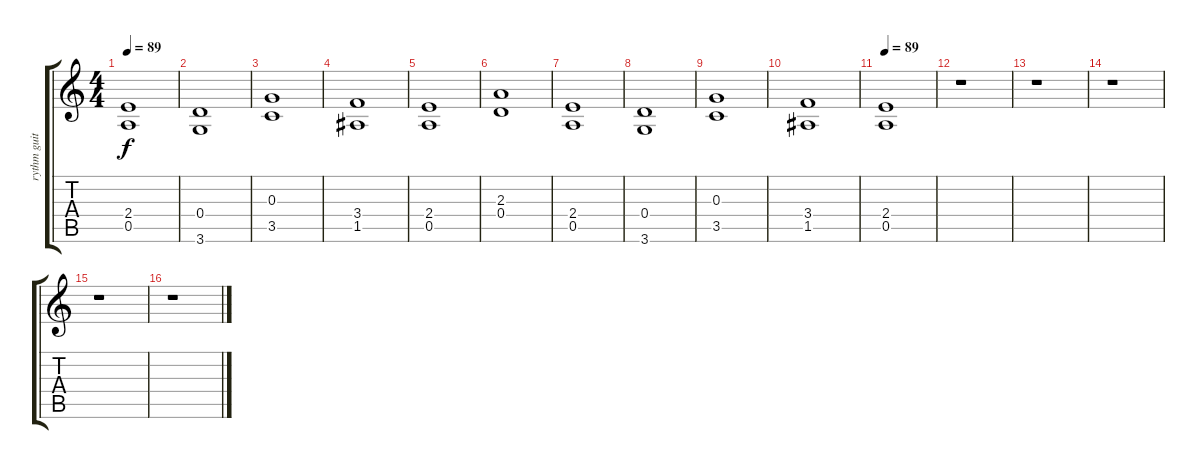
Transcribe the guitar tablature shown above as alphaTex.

\track ("rythm guitar" "rythm guit") {instrument distortionguitar}
\staff {score tabs}
\tuning (E4 B3 G3 D3 A2 E2) {hide}
\ts (4 4)
\tempo 89
\clef g2
\ks c
(2.4 0.5).1{dy f} |
(0.4 3.6).1 |
(0.3 3.5).1 |
(3.4 1.5).1 |
(2.4 0.5).1 |
(2.3 0.4).1 |
(2.4 0.5).1 |
(0.4 3.6).1 |
(0.3 3.5).1 |
(3.4 1.5).1 |
\tempo 89
(2.4 0.5).1 |
r.1 |
r.1 |
r.1 |
r.1 |
r.1
